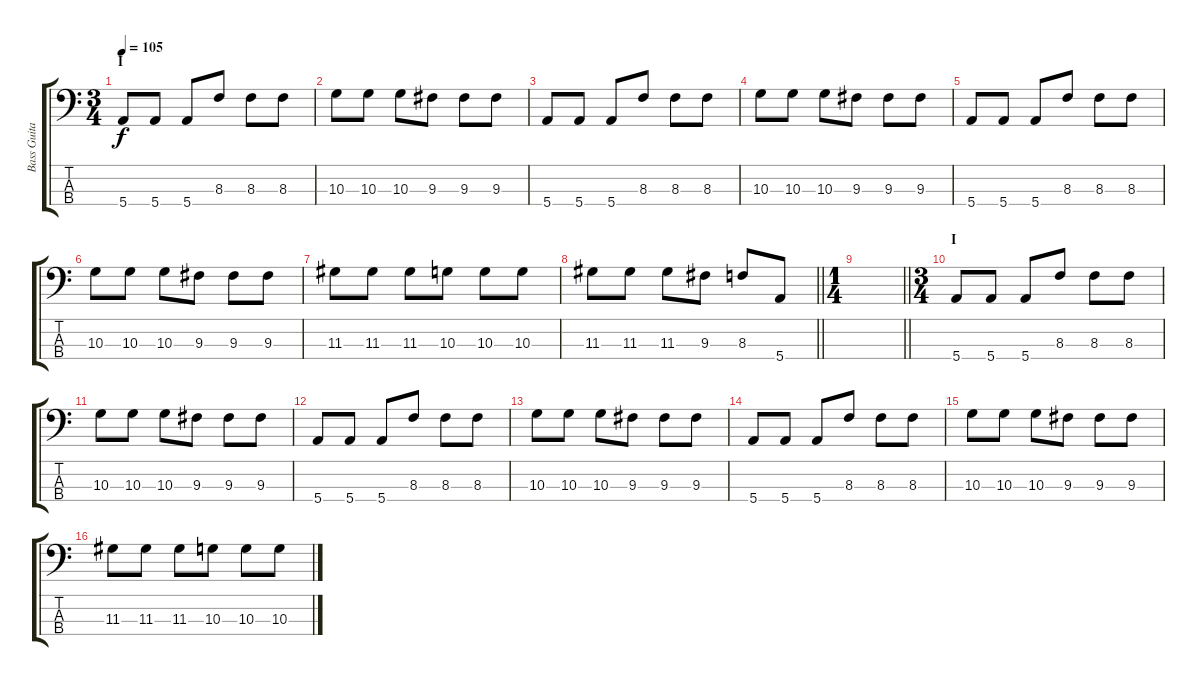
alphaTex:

\track ("Bass Guitar" "Bass Guita") {instrument electricbassfinger}
\staff {score tabs}
\tuning (G2 D2 A1 E1) {hide}
\ts (3 4)
\section ("" "I")
\tempo 105
\clef f4
\ks c
5.4.8{dy f} 5.4.8 5.4.8 8.3.8 8.3.8 8.3.8 |
10.3.8 10.3.8 10.3.8 9.3.8 9.3.8 9.3.8 |
5.4.8 5.4.8 5.4.8 8.3.8 8.3.8 8.3.8 |
10.3.8 10.3.8 10.3.8 9.3.8 9.3.8 9.3.8 |
5.4.8 5.4.8 5.4.8 8.3.8 8.3.8 8.3.8 |
10.3.8 10.3.8 10.3.8 9.3.8 9.3.8 9.3.8 |
11.3.8 11.3.8 11.3.8 10.3.8 10.3.8 10.3.8 |
\barLineRight lightlight
11.3.8 11.3.8 11.3.8 9.3.8 8.3.8 5.4.8 |
\ts (1 4)
\barLineRight lightlight
|
\ts (3 4)
\section ("" "I")
5.4.8 5.4.8 5.4.8 8.3.8 8.3.8 8.3.8 |
10.3.8 10.3.8 10.3.8 9.3.8 9.3.8 9.3.8 |
5.4.8 5.4.8 5.4.8 8.3.8 8.3.8 8.3.8 |
10.3.8 10.3.8 10.3.8 9.3.8 9.3.8 9.3.8 |
5.4.8 5.4.8 5.4.8 8.3.8 8.3.8 8.3.8 |
10.3.8 10.3.8 10.3.8 9.3.8 9.3.8 9.3.8 |
11.3.8 11.3.8 11.3.8 10.3.8 10.3.8 10.3.8
